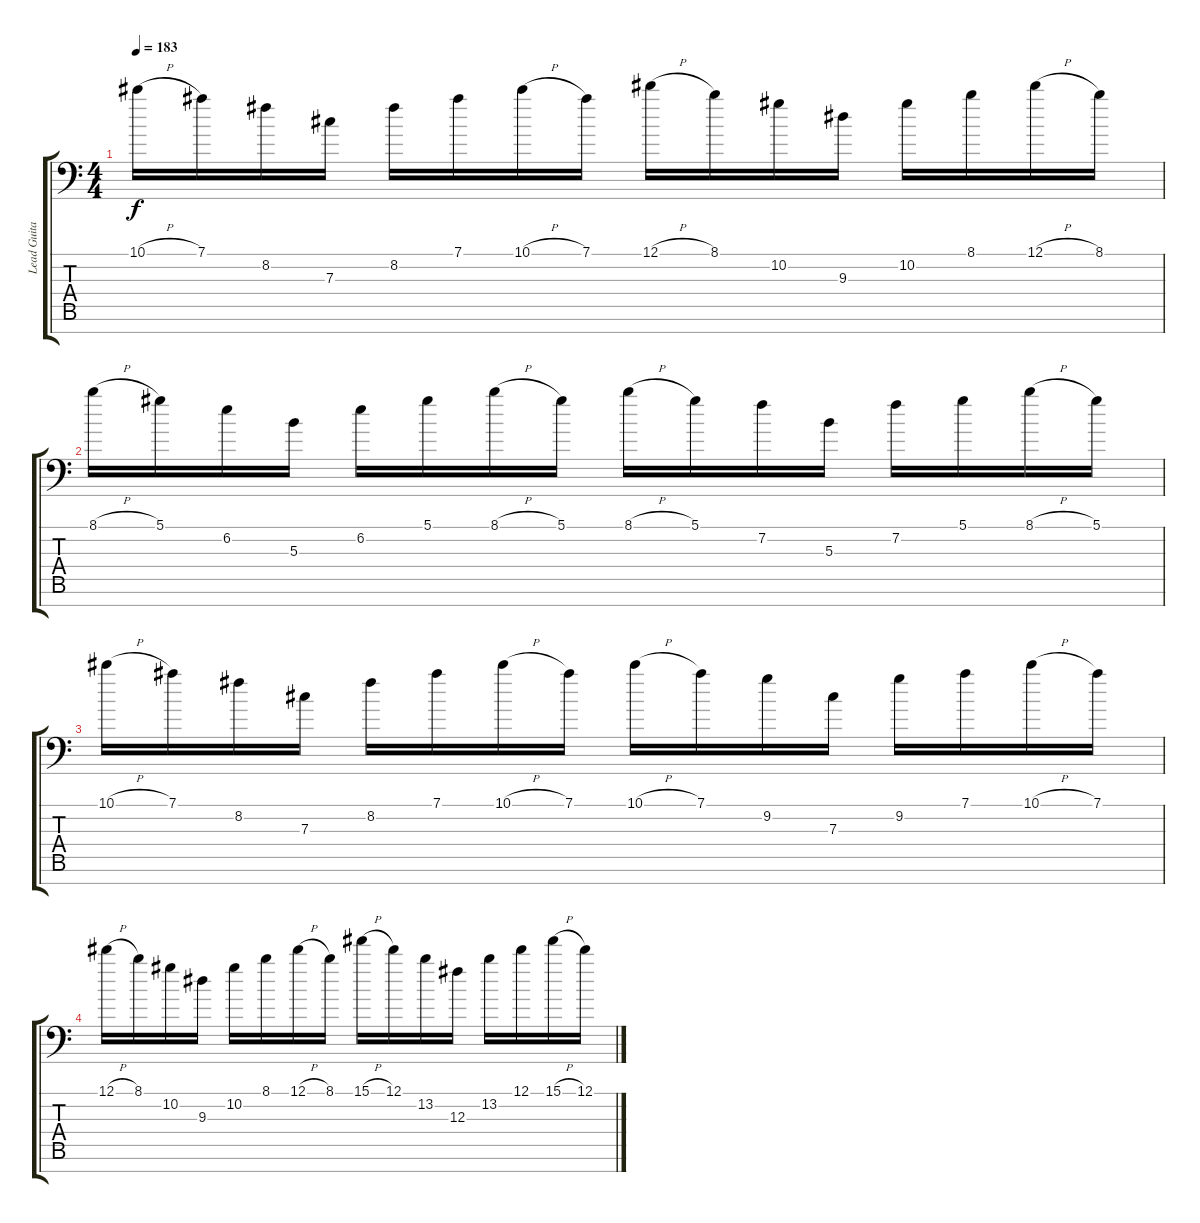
\track ("Lead Guitar" "Lead Guita") {instrument distortionguitar}
\staff {score tabs}
\tuning (Eb4 Bb3 Gb3 Db3 Ab2 Eb2 Bb1) {hide}
\ts (4 4)
\tempo 183
\clef f4
\ks c
10.1{h}.16{dy f} 7.1.16 8.2.16 7.3.16 8.2.16 7.1.16 10.1{h}.16 7.1.16 12.1{h}.16 8.1.16 10.2.16 9.3.16 10.2.16 8.1.16 12.1{h}.16 8.1.16 |
8.1{h}.16 5.1.16 6.2.16 5.3.16 6.2.16 5.1.16 8.1{h}.16 5.1.16 8.1{h}.16 5.1.16 7.2.16 5.3.16 7.2.16 5.1.16 8.1{h}.16 5.1.16 |
10.1{h}.16 7.1.16 8.2.16 7.3.16 8.2.16 7.1.16 10.1{h}.16 7.1.16 10.1{h}.16 7.1.16 9.2.16 7.3.16 9.2.16 7.1.16 10.1{h}.16 7.1.16 |
12.1{h}.16 8.1.16 10.2.16 9.3.16 10.2.16 8.1.16 12.1{h}.16 8.1.16 15.1{h}.16 12.1.16 13.2.16 12.3.16 13.2.16 12.1.16 15.1{h}.16 12.1.16
